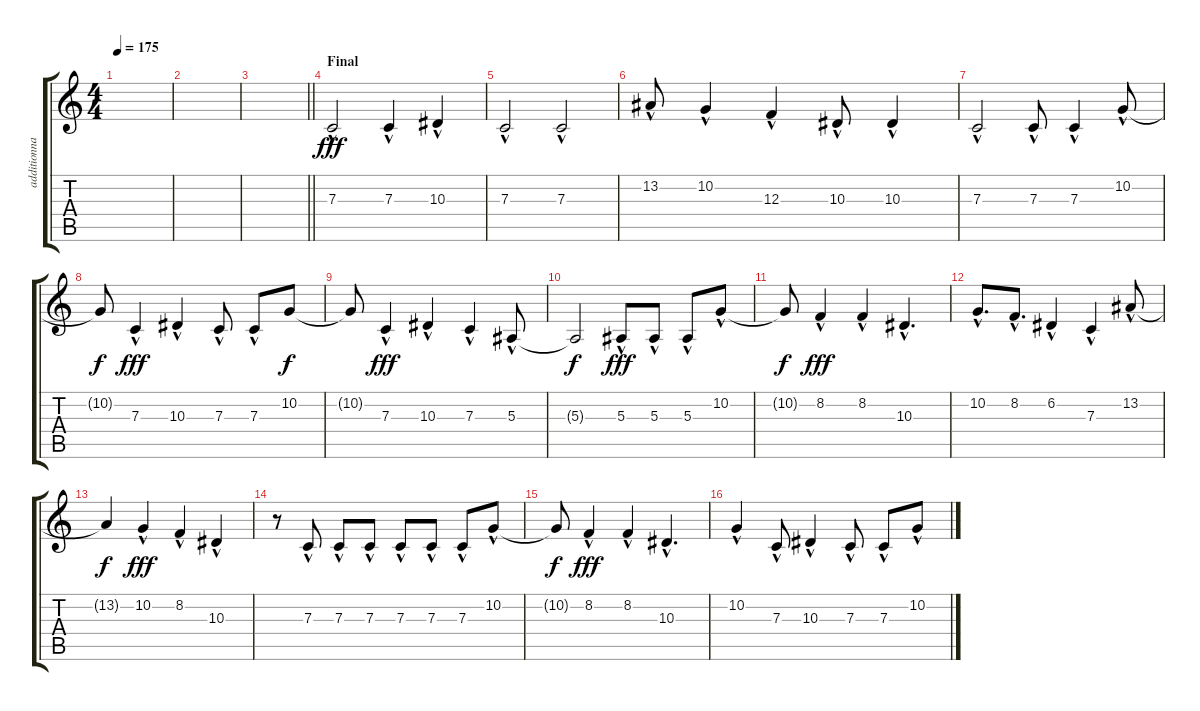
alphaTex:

\track ("additionnal guitar" "additionna") {instrument flute}
\staff {score tabs}
\tuning (D4 A3 F3 C3 G2 C2) {hide}
\ts (4 4)
\tempo 175
\clef g2
\ks c
|
|
\barLineRight lightlight
|
\section ("" "Final")
7.3{hac}.2{dy fff} 7.3{hac}.4 10.3{hac}.4 |
7.3{hac}.2 7.3{hac}.2 |
13.2{hac}.8 10.2{hac}.4 12.3{hac}.4 10.3{hac}.8 10.3{hac}.4 |
7.3{hac}.2 7.3{hac}.8 7.3{hac}.4 10.2{hac}.8 |
10.2{t}.8{dy f} 7.3{hac}.4{dy fff} 10.3{hac}.4 7.3{hac}.8 7.3{hac}.8 10.2.8{dy f} |
10.2{t}.8 7.3{hac}.4{dy fff} 10.3{hac}.4 7.3{hac}.4 5.3{hac}.8 |
5.3{t}.2{dy f} 5.3{hac}.8{dy fff} 5.3{hac}.8 5.3{hac}.8 10.2{hac}.8 |
10.2{t}.8{dy f} 8.2{hac}.4{dy fff} 8.2{hac}.4 10.3{hac}.4{d} |
10.2{hac}.8{d} 8.2{hac}.8{d} 6.2{hac}.4 7.3{hac}.4 13.2{hac}.8 |
13.2{t}.4{dy f} 10.2{hac}.4{dy fff} 8.2{hac}.4 10.3{hac}.4 |
r.8 7.3{hac}.8 7.3{hac}.8 7.3{hac}.8 7.3{hac}.8 7.3{hac}.8 7.3{hac}.8 10.2{hac}.8 |
10.2{t}.8{dy f} 8.2{hac}.4{dy fff} 8.2{hac}.4 10.3{hac}.4{d} |
10.2{hac}.4 7.3{hac}.8 10.3{hac}.4 7.3{hac}.8 7.3{hac}.8 10.2{hac}.8
